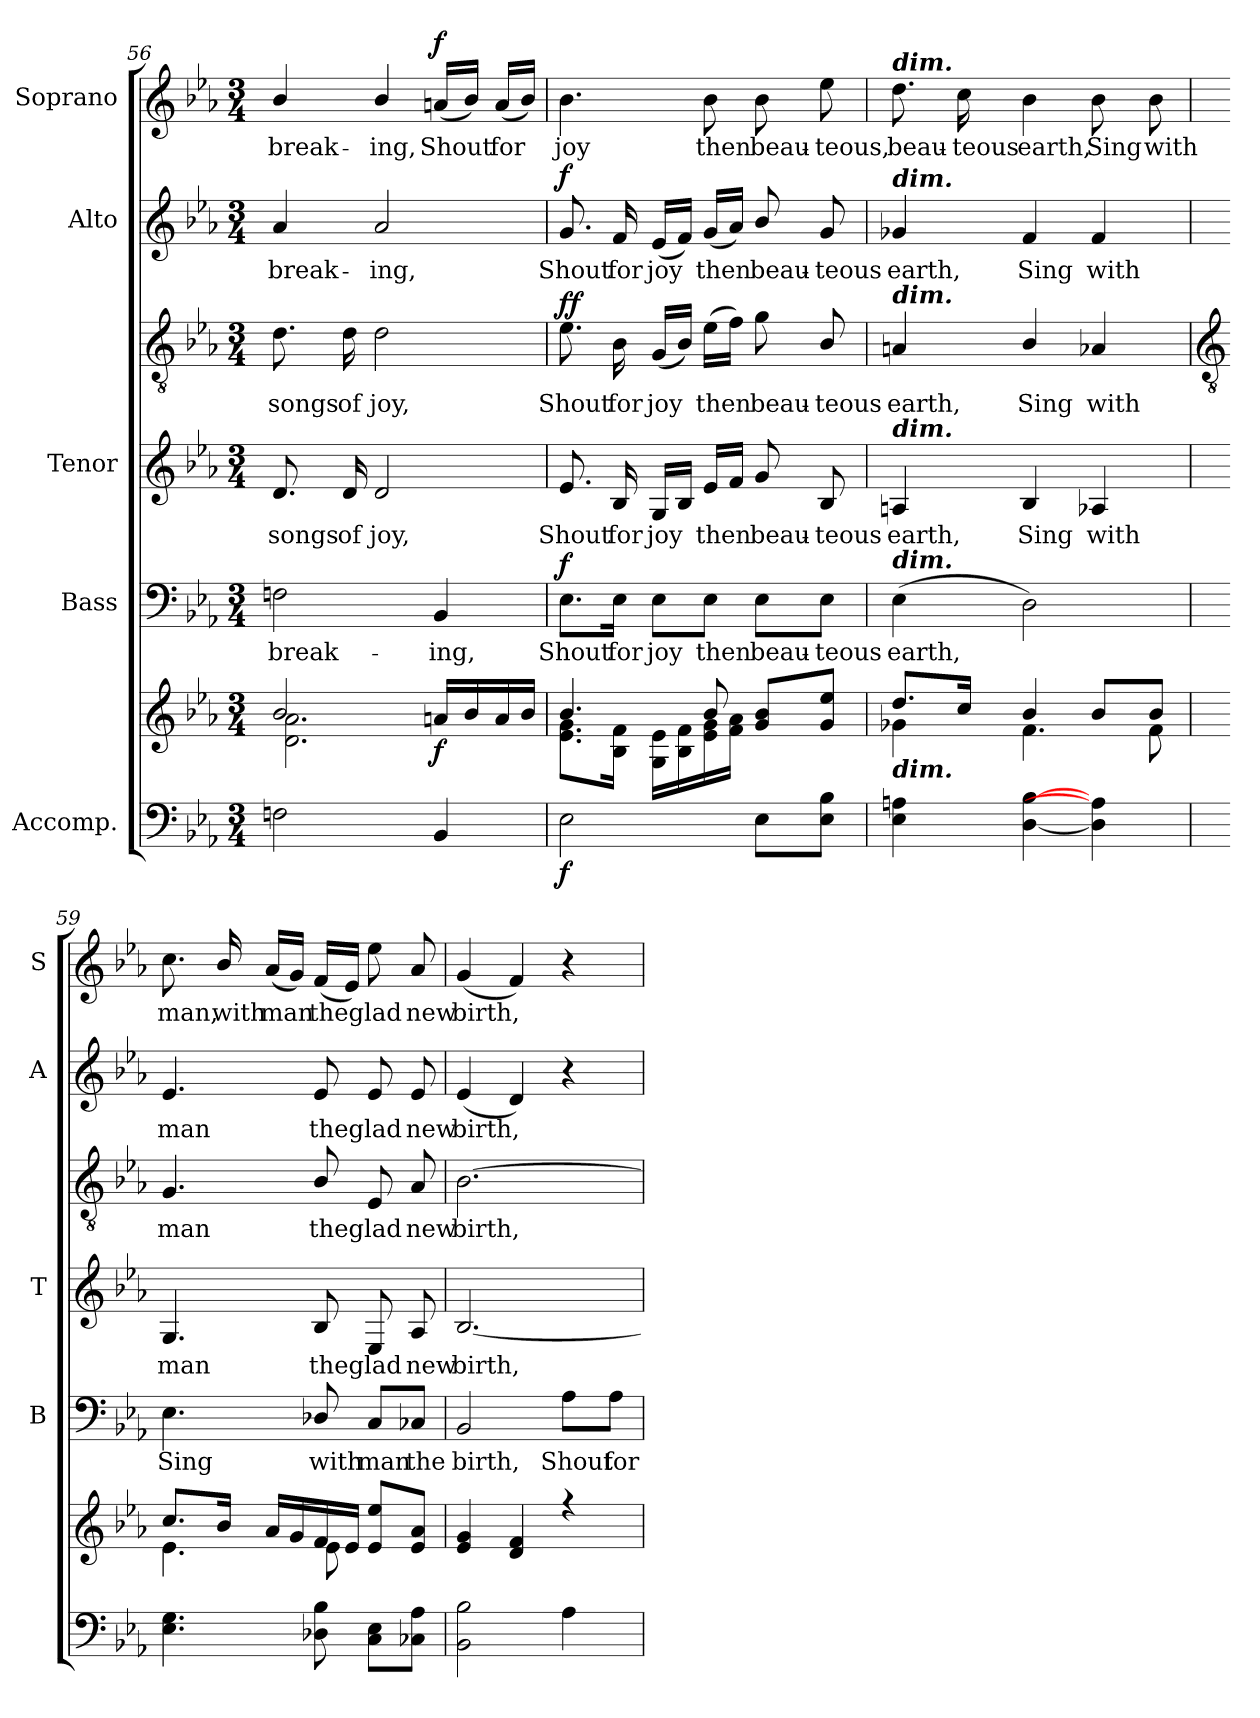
**kern	**kern	**dynam	**kern	**text	**dynam	**kern	**text	**kern	**text	**dynam	**kern	**text	**dynam	**kern	**text	**dynam
*part5	*part5	*part5	*part4	*part4	*part4	*part3	*part3	*part3	*part3	*part3	*part2	*part2	*part2	*part1	*part1	*part1
*staff7	*staff6	*staff6/7	*staff5	*staff5	*staff5	*staff4	*staff4	*staff3	*staff3	*staff3/4	*staff2	*staff2	*staff2	*staff1	*staff1	*staff1
*I"Accomp.	*	*	*I"Bass	*	*	*I"Tenor	*	*	*	*	*I"Alto	*	*	*I"Soprano	*	*
*	*	*	*I'B	*	*	*I'T	*	*	*	*	*I'A	*	*	*I'S	*	*
!!LO:LB:g=z
*clefF4	*clefG2	*	*clefF4	*	*	*	*	*clefGv2	*	*	*clefG2	*	*	*clefG2	*	*
*k[b-e-a-]	*k[b-e-a-]	*	*k[b-e-a-]	*	*	*k[b-e-a-]	*	*k[b-e-a-]	*	*	*k[b-e-a-]	*	*	*k[b-e-a-]	*	*
*E-:	*E-:	*	*E-:	*	*	*E-:	*	*E-:	*	*	*E-:	*	*	*E-:	*	*
*M3/4	*M3/4	*	*M3/4	*	*	*M3/4	*	*M3/4	*	*	*M3/4	*	*	*M3/4	*	*
=56	=56	=56	=56	=56	=56	=56	=56	=56	=56	=56	=56	=56	=56	=56	=56	=56
*	*^	*	*	*	*	*	*	*	*	*	*	*	*	*	*	*
!	!	!	!	!	!LO:LY:b	!	!	!LO:LY:b	!	!LO:LY:b	!	!	!LO:LY:b	!	!	!LO:LY:b	!
2Fn	2b-/	2.d\ 2.a-\	.	2Fn	break-	.	8.d	songs	8.d	songs	.	4a-	break-	.	4b-/	break-	.
!	!	!	!	!	!	!	!	!LO:LY:b	!	!LO:LY:b	!	!	!	!	!	!	!
.	.	.	.	.	.	.	16d	of	16d	of	.	.	.	.	.	.	.
!	!	!	!	!	!	!	!	!LO:LY:b	!	!LO:LY:b	!	!	!LO:LY:b	!	!	!LO:LY:b	!
.	.	.	.	.	.	.	2d	joy,	2d	joy,	.	2a-	-ing,	.	4b-/	-ing,	.
!	!	!	!LO:DY:b	!	!LO:LY:b	!	!	!	!	!	!	!	!	!	!	!LO:LY:b	!LO:DY:b
4BB-	16an/LL	.	f	4BB-	-ing,	.	.	.	.	.	.	.	.	.	(<16anLL	Shout	f
.	16b-/	.	.	.	.	.	.	.	.	.	.	.	.	.	16b-JJ)	.	.
!	!	!	!	!	!	!	!	!	!	!	!	!	!	!	!	!LO:LY:b	!
.	16a/	.	.	.	.	.	.	.	.	.	.	.	.	.	(<16aLL	for	.
.	16b-/JJ	.	.	.	.	.	.	.	.	.	.	.	.	.	16b-JJ)	.	.
=57	=57	=57	=57	=57	=57	=57	=57	=57	=57	=57	=57	=57	=57	=57	=57	=57	=57
!	!	!	!LO:DY:b=2	!	!LO:LY:b	!LO:DY:b	!	!LO:LY:b	!	!LO:LY:b	!LO:DY:b=2	!	!LO:LY:b	!	!	!LO:LY:b	!
!	!	!	!	!	!	!	!	!	!	!	!LO:DY:n=1:b	!	!	!LO:DY:b	!	!	!
2E-	4.b-/	8.e-\ 8.g\L	f	8.E-\L	Shout	f	8.e-	Shout	8.e-	Shout	f f	8.g	Shout	f	4.b-	joy	.
!	!	!	!	!	!LO:LY:b	!	!	!LO:LY:b	!	!LO:LY:b	!	!	!LO:LY:b	!	!	!	!
.	.	16B-\ 16f\J	.	16E-\Jk	for	.	16B-	for	16B-	for	.	16f	for	.	.	.	.
!	!	!	!	!	!LO:LY:b	!	!	!LO:LY:b	!	!LO:LY:b	!	!	!LO:LY:b	!	!	!	!
.	.	16G\ 16e-\LL	.	8E-\L	joy	.	16GLL	joy	(<16GLL	joy	.	(<16e-LL	joy	.	.	.	.
.	.	16B-\ 16f\	.	.	.	.	16B-JJ	.	16B-JJ)	.	.	16fJJ)	.	.	.	.	.
!	!	!	!	!	!LO:LY:b	!	!	!LO:LY:b	!	!LO:LY:b	!	!	!LO:LY:b	!	!	!LO:LY:b	!
.	8b-/	16e-\ 16g\	.	8E-\J	then	.	16e-LL	then	(>16e-LL	then	.	(<16gLL	then	.	8b-	then	.
.	.	16f\ 16a-\JJ	.	.	.	.	16fJJ	.	16fJJ)	.	.	16a-JJ)	.	.	.	.	.
!	!	!	!	!	!LO:LY:b	!	!	!LO:LY:b	!	!LO:LY:b	!	!	!LO:LY:b	!	!	!LO:LY:b	!
8E-L	8g/ 8b-/L	4ryy	.	8E-\L	beau-	.	8g	beau-	8g	beau-	.	8b-/	beau-	.	8b-	beau-	.
!	!	!	!	!	!LO:LY:b	!	!	!LO:LY:b	!	!LO:LY:b	!	!	!LO:LY:b	!	!	!LO:LY:b	!
8E- 8B-J	8g/ 8ee-/J	.	.	8E-\J	-teous	.	8B-/	-teous	8B-/	-teous	.	8g	-teous	.	8ee-	-teous,	.
=58	=58	=58	=58	=58	=58	=58	=58	=58	=58	=58	=58	=58	=58	=58	=58	=58	=58
!	!	!	!	!	!	!	!	!	!	!	!	!	!	!	!LO:TX:a:Bi:t=dim.	!	!
!	!	!	!	!	!	!	!	!	!	!	!	!LO:TX:a:Bi:t=dim.	!	!	!	!	!
!	!	!	!	!	!	!	!	!	!LO:TX:a:Bi:t=dim.	!	!	!	!	!	!	!	!
!	!	!	!	!	!	!	!LO:TX:a:Bi:t=dim.	!	!	!	!	!	!	!	!	!	!
!	!	!	!	!LO:TX:a:Bi:t=dim.	!	!	!	!	!	!	!	!	!	!	!	!	!
!	!LO:TX:b:Bi:t=dim.	!	!	!	!	!	!	!	!	!	!	!	!	!	!	!	!
!	!	!	!	!	!LO:LY:b	!	!	!LO:LY:b	!	!LO:LY:b	!	!	!LO:LY:b	!	!	!LO:LY:b	!
4E- 4An	8.dd/L	4g-X\	.	(>4E-	earth,	.	4An	earth,	4An	earth,	.	4g-X	earth,	.	8.dd	beau-	.
!	!	!	!	!	!	!	!	!	!	!	!	!	!	!	!	!LO:LY:b	!
.	16cc/J	.	.	.	.	.	.	.	.	.	.	.	.	.	16cc	-teous	.
!	!	!	!	!	!	!	!	!LO:LY:b	!	!LO:LY:b	!	!	!LO:LY:b	!	!	!LO:LY:b	!
[4D [4B-	4b-/	4.f\	.	2D)	.	.	4B-/	Sing	4B-/	Sing	.	4f	Sing	.	4b-	earth,	.
!	!	!	!	!	!	!	!	!LO:LY:b	!	!LO:LY:b	!	!	!LO:LY:b	!	!	!LO:LY:b	!
4D] 4A-]	8b-/L	.	.	.	.	.	4A-X	with	4A-X	with	.	4f	with	.	8b-	Sing	.
!	!	!	!	!	!	!	!	!	!	!	!	!	!	!	!	!LO:LY:b	!
.	8b-/J	8f\	.	.	.	.	.	.	.	.	.	.	.	.	8b-	with	.
!!LO:LB:g=z
=59	=59	=59	=59	=59	=59	=59	=59	=59	=59	=59	=59	=59	=59	=59	=59	=59	=59
*	*	*	*	*	*	*	*	*	*clefGv2	*	*	*	*	*	*	*	*
!	!	!	!	!	!LO:LY:b	!	!	!LO:LY:b	!	!LO:LY:b	!	!	!LO:LY:b	!	!	!LO:LY:b	!
4.E- 4.G	8.cc/L	4.e-\	.	4.E-	Sing	.	4.G	man	4.G	man	.	4.e-	man	.	8.cc	man,	.
!	!	!	!	!	!	!	!	!	!	!	!	!	!	!	!	!LO:LY:b	!
.	16b-/J	.	.	.	.	.	.	.	.	.	.	.	.	.	16b-/	with	.
!	!	!	!	!	!	!	!	!	!	!	!	!	!	!	!	!LO:LY:b	!
.	16a-/LL	.	.	.	.	.	.	.	.	.	.	.	.	.	(<16a-LL	man	.
.	16g/	.	.	.	.	.	.	.	.	.	.	.	.	.	16gJJ)	.	.
!	!	!	!	!	!LO:LY:b	!	!	!LO:LY:b	!	!LO:LY:b	!	!	!LO:LY:b	!	!	!LO:LY:b	!
8D-X\ 8B-\	16f/	8e-\	.	8D-X/	with	.	8B-/	the	8B-/	the	.	8e-	the	.	(<16fLL	the	.
.	16e-/JJ	.	.	.	.	.	.	.	.	.	.	.	.	.	16e-JJ)	.	.
!	!	!	!	!	!LO:LY:b	!	!	!LO:LY:b	!	!LO:LY:b	!	!	!LO:LY:b	!	!	!LO:LY:b	!
8C 8E-L	8e-/ 8ee-/L	4ryy	.	8C/L	man	.	8E-	glad	8E-	glad	.	8e-	glad	.	8ee-	glad	.
!	!	!	!	!	!LO:LY:b	!	!	!LO:LY:b	!	!LO:LY:b	!	!	!LO:LY:b	!	!	!LO:LY:b	!
8C-X 8A-J	8e-/ 8a-/J	.	.	8C-X/J	the	.	8A-	new	8A-	new	.	8e-	new	.	8a-	new	.
=60	=60	=60	=60	=60	=60	=60	=60	=60	=60	=60	=60	=60	=60	=60	=60	=60	=60
!	!	!	!	!	!LO:LY:b	!	!	!LO:LY:b	!	!LO:LY:b	!	!	!LO:LY:b	!	!	!LO:LY:b	!
2BB- 2B-	4e-/ 4g/	2.ryy	.	2BB-	birth,	.	[2.B-	birth,	[2.B-	birth,	.	(<4e-	birth,	.	(<4g	birth,	.
.	4d/ 4f/	.	.	.	.	.	.	.	.	.	.	4d)	.	.	4f)	.	.
!	!	!	!	!	!LO:LY:b	!	!	!	!	!	!	!	!	!	!	!	!
4A-	4r	.	.	8A-\L	Shout	.	.	.	.	.	.	4r	.	.	4r	.	.
!	!	!	!	!	!LO:LY:b	!	!	!	!	!	!	!	!	!	!	!	!
.	.	.	.	8A-\J	for	.	.	.	.	.	.	.	.	.	.	.	.
*	*v	*v	*	*	*	*	*	*	*	*	*	*	*	*	*	*	*
=	=	=	=	=	=	=	=	=	=	=	=	=	=	=	=	=
*-	*-	*-	*-	*-	*-	*-	*-	*-	*-	*-	*-	*-	*-	*-	*-	*-
